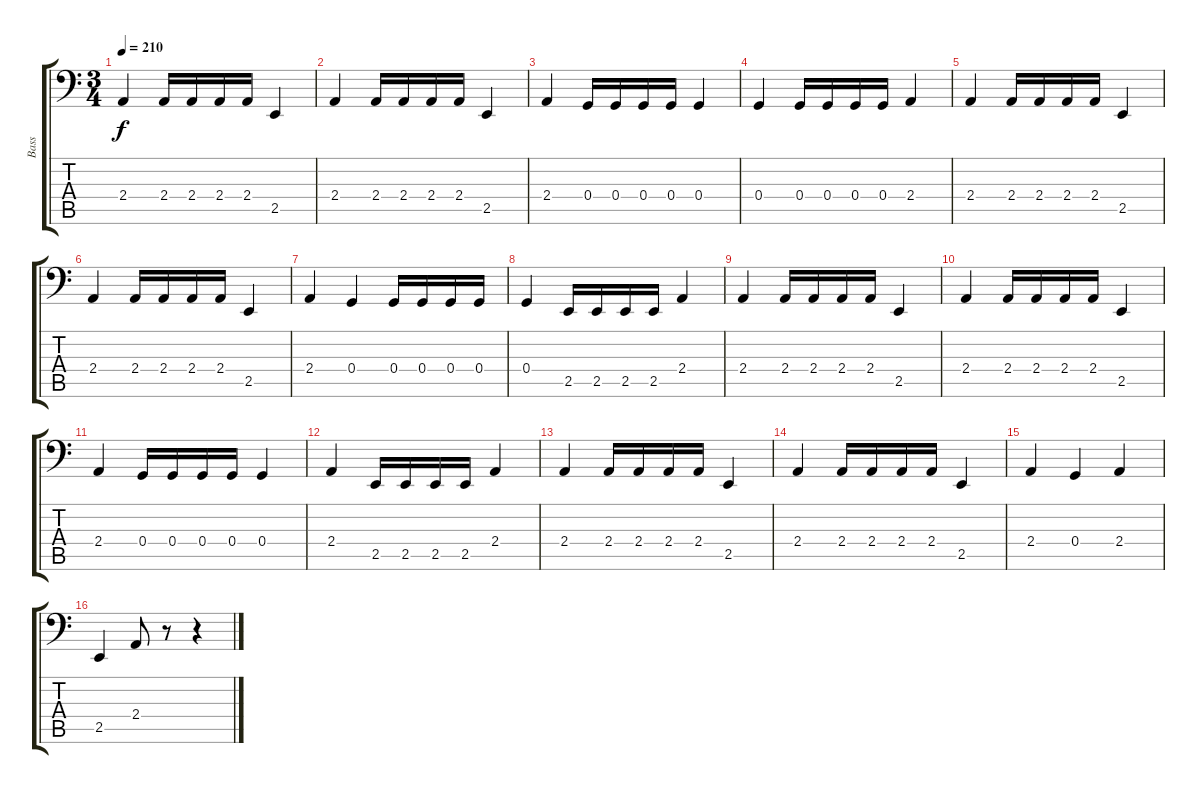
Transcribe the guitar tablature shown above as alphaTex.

\track ("Bass" "Bass") {instrument electricbasspick}
\staff {score tabs}
\tuning (A2 E2 C2 G1 D1 A0) {hide}
\ts (3 4)
\tempo 210
\clef f4
\ks c
2.4.4{dy f instrument electricbasspick} 2.4.16 2.4.16 2.4.16 2.4.16 2.5.4 |
2.4.4 2.4.16 2.4.16 2.4.16 2.4.16 2.5.4 |
2.4.4 0.4.16 0.4.16 0.4.16 0.4.16 0.4.4 |
0.4.4 0.4.16 0.4.16 0.4.16 0.4.16 2.4.4 |
2.4.4 2.4.16 2.4.16 2.4.16 2.4.16 2.5.4 |
2.4.4 2.4.16 2.4.16 2.4.16 2.4.16 2.5.4 |
2.4.4 0.4.4 0.4.16 0.4.16 0.4.16 0.4.16 |
0.4.4 2.5.16 2.5.16 2.5.16 2.5.16 2.4.4 |
2.4.4 2.4.16 2.4.16 2.4.16 2.4.16 2.5.4 |
2.4.4 2.4.16 2.4.16 2.4.16 2.4.16 2.5.4 |
2.4.4 0.4.16 0.4.16 0.4.16 0.4.16 0.4.4 |
2.4.4 2.5.16 2.5.16 2.5.16 2.5.16 2.4.4 |
2.4.4 2.4.16 2.4.16 2.4.16 2.4.16 2.5.4 |
2.4.4 2.4.16 2.4.16 2.4.16 2.4.16 2.5.4 |
2.4.4 0.4.4 2.4.4 |
2.5.4 2.4.8 r.8 r.4
